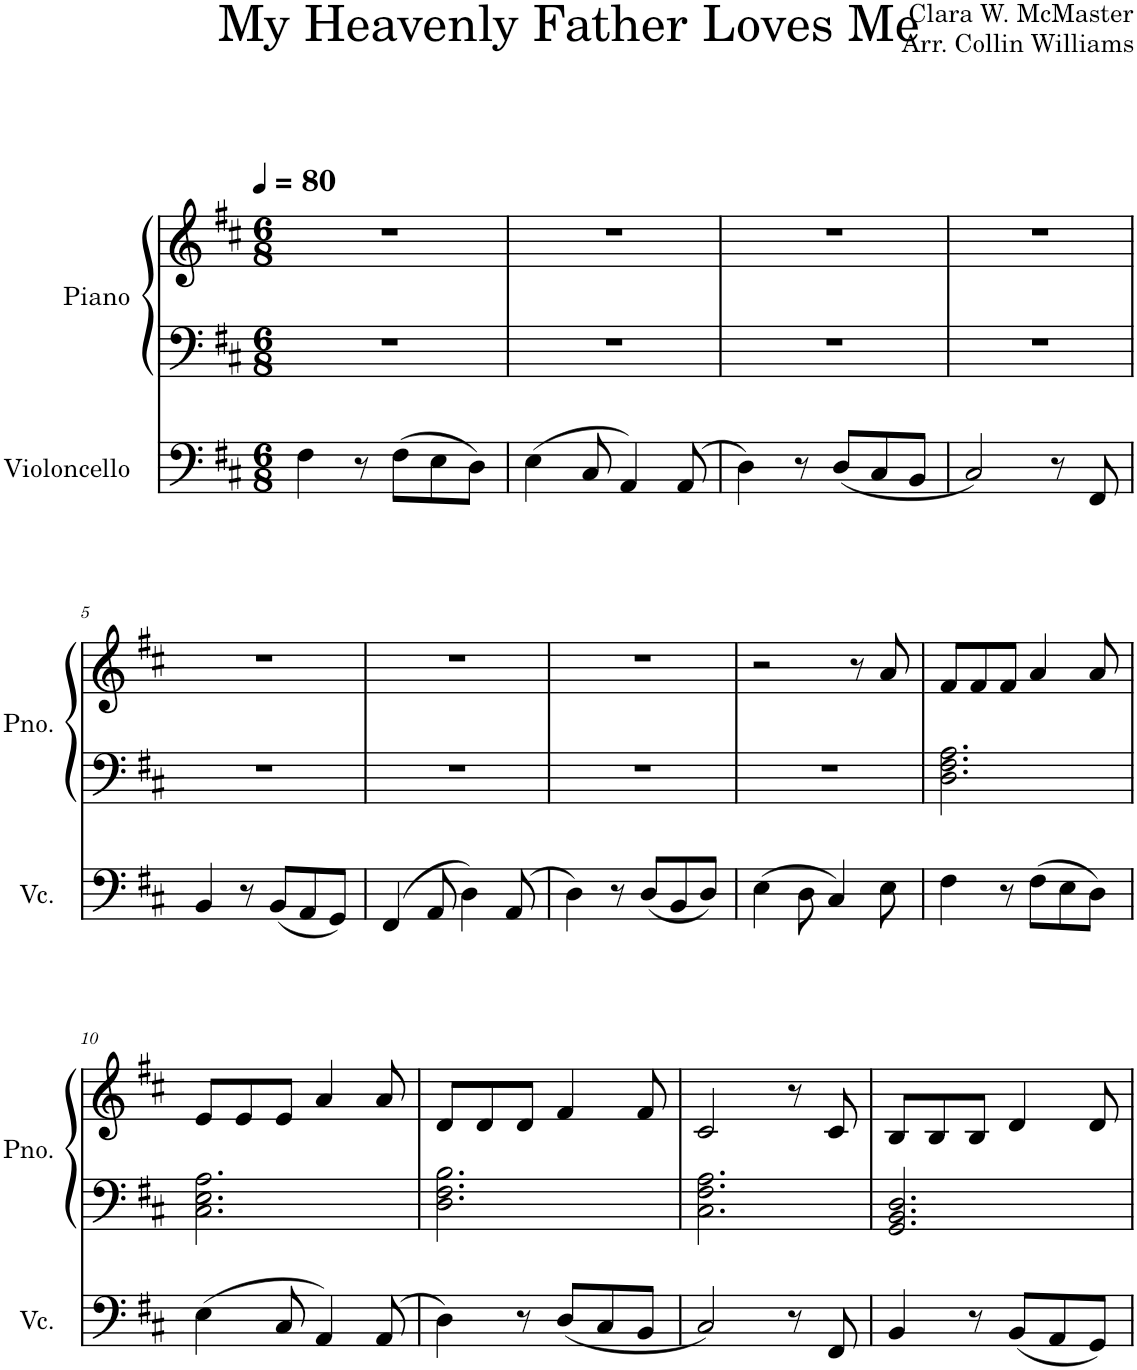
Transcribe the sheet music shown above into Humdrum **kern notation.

**kern	**kern	**kern
*part2	*part1	*part1
*staff3	*staff2	*staff1
*I"Violoncello	*I"Piano	*
*I'Vc.	*I'Pno.	*
*clefF4	*clefF4	*clefG2
*k[f#c#]	*k[f#c#]	*k[f#c#]
*D:	*D:	*D:
*M6/8	*M6/8	*M6/8
*MM80	*MM80	*MM80
=1	=1	=1
4F#\	2.r	2.r
8r	.	.
(>8F#\L	.	.
8E\	.	.
8D\J)	.	.
=2	=2	=2
(>4E\	2.r	2.r
8C#/	.	.
4AA/)	.	.
(>8AA/	.	.
=3	=3	=3
4D\)	2.r	2.r
8r	.	.
(<8D/L	.	.
8C#/	.	.
8BB/J	.	.
=4	=4	=4
2C#/)	2.r	2.r
8r	.	.
8FF#/	.	.
!!LO:LB:g=z
=5	=5	=5
4BB/	2.r	2.r
8r	.	.
(<8BB/L	.	.
8AA/	.	.
8GG/J)	.	.
=6	=6	=6
(>4FF#/	2.r	2.r
8AA/	.	.
4D\)	.	.
(>8AA/	.	.
=7	=7	=7
4D\)	2.r	2.r
8r	.	.
(<8D/L	.	.
8BB/	.	.
8D/J)	.	.
=8	=8	=8
(>4E\	2.r	2r
8D\	.	.
4C#/)	.	.
.	.	8r
8E\	.	8a/
=9	=9	=9
4F#\	2.D\ 2.F#\ 2.A\	8f#/L
.	.	8f#/
8r	.	8f#/J
(>8F#\L	.	4a/
8E\	.	.
8D\J)	.	8a/
!!LO:LB:g=z
=10	=10	=10
(>4E\	2.C#\ 2.E\ 2.A\	8e/L
.	.	8e/
8C#/	.	8e/J
4AA/)	.	4a/
(>8AA/	.	8a/
=11	=11	=11
4D\)	2.D\ 2.F#\ 2.B\	8d/L
.	.	8d/
8r	.	8d/J
(<8D/L	.	4f#/
8C#/	.	.
8BB/J	.	8f#/
=12	=12	=12
2C#/)	2.C#\ 2.F#\ 2.A\	2c#/
8r	.	8r
8FF#/	.	8c#/
=13	=13	=13
4BB/	2.GG/ 2.BB/ 2.D/	8B/L
.	.	8B/
8r	.	8B/J
(<8BB/L	.	4d/
8AA/	.	.
8GG/J)	.	8d/
=	=	=
*-	*-	*-
